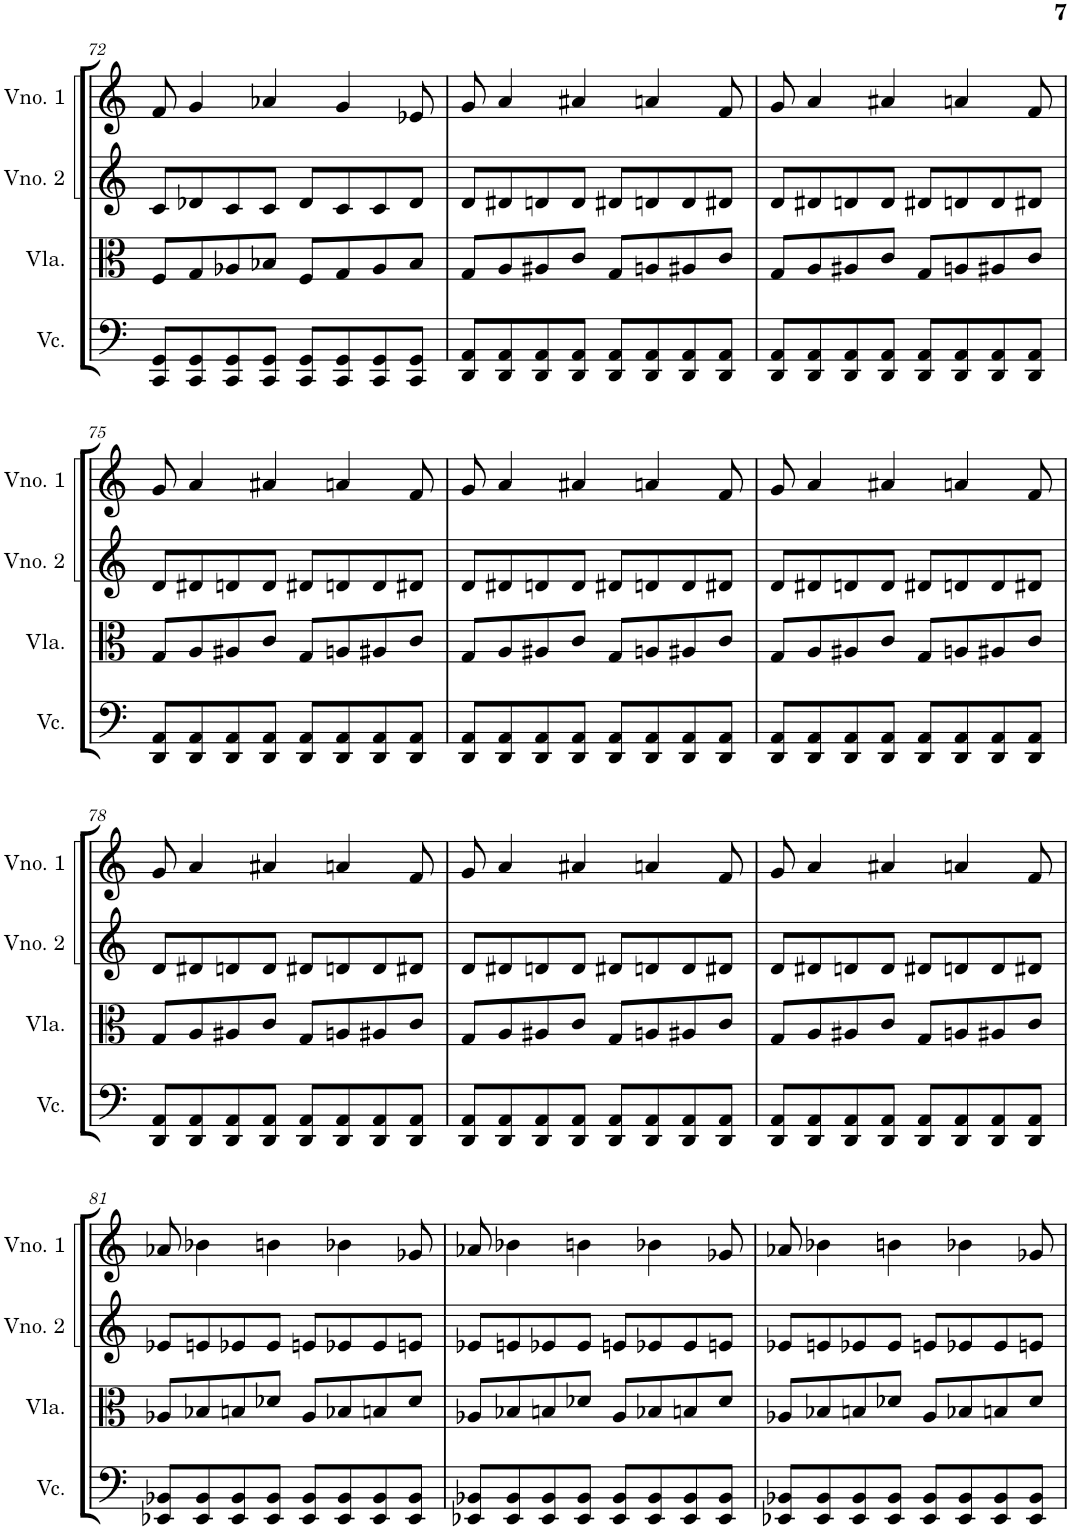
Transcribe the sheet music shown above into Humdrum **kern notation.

**kern	**kern	**kern	**kern
*part4	*part3	*part2	*part1
*staff4	*staff3	*staff2	*staff1
*I"Violoncelo	*I"Viola	*I"Violino 2	*I"Violino 1
*I'Vc.	*I'Vla.	*I'Vno. 2	*I'Vno. 1
!!LO:PB:g=z
*clefF4	*clefC3	*clefG2	*clefG2
*k[]	*k[]	*k[]	*k[]
*M4/4	*M4/4	*M4/4	*M4/4
=72	=72	=72	=72
8CC/ 8GG/L	8F/L	8c/L	8f/
8CC/ 8GG/	8G/	8d-X/	4g/
8CC/ 8GG/	8A-X/	8c/	.
8CC/ 8GG/J	8B-X/J	8c/J	4a-X/
8CC/ 8GG/L	8F/L	8d-/L	.
8CC/ 8GG/	8G/	8c/	4g/
8CC/ 8GG/	8A-/	8c/	.
8CC/ 8GG/J	8B-/J	8d-/J	8e-X/
=73	=73	=73	=73
8DD/ 8AA/L	8G/L	8d/L	8g/
8DD/ 8AA/	8A/	8d#X/	4a/
8DD/ 8AA/	8A#X/	8dn/	.
8DD/ 8AA/J	8c/J	8d/J	4a#X/
8DD/ 8AA/L	8G/L	8d#X/L	.
8DD/ 8AA/	8An/	8dn/	4an/
8DD/ 8AA/	8A#X/	8d/	.
8DD/ 8AA/J	8c/J	8d#X/J	8f/
=74	=74	=74	=74
8DD/ 8AA/L	8G/L	8d/L	8g/
8DD/ 8AA/	8A/	8d#X/	4a/
8DD/ 8AA/	8A#X/	8dn/	.
8DD/ 8AA/J	8c/J	8d/J	4a#X/
8DD/ 8AA/L	8G/L	8d#X/L	.
8DD/ 8AA/	8An/	8dn/	4an/
8DD/ 8AA/	8A#X/	8d/	.
8DD/ 8AA/J	8c/J	8d#X/J	8f/
!!LO:LB:g=z
=75	=75	=75	=75
8DD/ 8AA/L	8G/L	8d/L	8g/
8DD/ 8AA/	8A/	8d#X/	4a/
8DD/ 8AA/	8A#X/	8dn/	.
8DD/ 8AA/J	8c/J	8d/J	4a#X/
8DD/ 8AA/L	8G/L	8d#X/L	.
8DD/ 8AA/	8An/	8dn/	4an/
8DD/ 8AA/	8A#X/	8d/	.
8DD/ 8AA/J	8c/J	8d#X/J	8f/
=76	=76	=76	=76
8DD/ 8AA/L	8G/L	8d/L	8g/
8DD/ 8AA/	8A/	8d#X/	4a/
8DD/ 8AA/	8A#X/	8dn/	.
8DD/ 8AA/J	8c/J	8d/J	4a#X/
8DD/ 8AA/L	8G/L	8d#X/L	.
8DD/ 8AA/	8An/	8dn/	4an/
8DD/ 8AA/	8A#X/	8d/	.
8DD/ 8AA/J	8c/J	8d#X/J	8f/
=77	=77	=77	=77
8DD/ 8AA/L	8G/L	8d/L	8g/
8DD/ 8AA/	8A/	8d#X/	4a/
8DD/ 8AA/	8A#X/	8dn/	.
8DD/ 8AA/J	8c/J	8d/J	4a#X/
8DD/ 8AA/L	8G/L	8d#X/L	.
8DD/ 8AA/	8An/	8dn/	4an/
8DD/ 8AA/	8A#X/	8d/	.
8DD/ 8AA/J	8c/J	8d#X/J	8f/
!!LO:LB:g=z
=78	=78	=78	=78
8DD/ 8AA/L	8G/L	8d/L	8g/
8DD/ 8AA/	8A/	8d#X/	4a/
8DD/ 8AA/	8A#X/	8dn/	.
8DD/ 8AA/J	8c/J	8d/J	4a#X/
8DD/ 8AA/L	8G/L	8d#X/L	.
8DD/ 8AA/	8An/	8dn/	4an/
8DD/ 8AA/	8A#X/	8d/	.
8DD/ 8AA/J	8c/J	8d#X/J	8f/
=79	=79	=79	=79
8DD/ 8AA/L	8G/L	8d/L	8g/
8DD/ 8AA/	8A/	8d#X/	4a/
8DD/ 8AA/	8A#X/	8dn/	.
8DD/ 8AA/J	8c/J	8d/J	4a#X/
8DD/ 8AA/L	8G/L	8d#X/L	.
8DD/ 8AA/	8An/	8dn/	4an/
8DD/ 8AA/	8A#X/	8d/	.
8DD/ 8AA/J	8c/J	8d#X/J	8f/
=80	=80	=80	=80
8DD/ 8AA/L	8G/L	8d/L	8g/
8DD/ 8AA/	8A/	8d#X/	4a/
8DD/ 8AA/	8A#X/	8dn/	.
8DD/ 8AA/J	8c/J	8d/J	4a#X/
8DD/ 8AA/L	8G/L	8d#X/L	.
8DD/ 8AA/	8An/	8dn/	4an/
8DD/ 8AA/	8A#X/	8d/	.
8DD/ 8AA/J	8c/J	8d#X/J	8f/
!!LO:LB:g=z
=81	=81	=81	=81
8EE-X/ 8BB-X/L	8A-X/L	8e-X/L	8a-X/
8EE-/ 8BB-/	8B-X/	8en/	4b-X\
8EE-/ 8BB-/	8Bn/	8e-X/	.
8EE-/ 8BB-/J	8d-X/J	8e-/J	4bn\
8EE-/ 8BB-/L	8A-/L	8en/L	.
8EE-/ 8BB-/	8B-X/	8e-X/	4b-X\
8EE-/ 8BB-/	8Bn/	8e-/	.
8EE-/ 8BB-/J	8d-/J	8en/J	8g-X/
=82	=82	=82	=82
8EE-X/ 8BB-X/L	8A-X/L	8e-X/L	8a-X/
8EE-/ 8BB-/	8B-X/	8en/	4b-X\
8EE-/ 8BB-/	8Bn/	8e-X/	.
8EE-/ 8BB-/J	8d-X/J	8e-/J	4bn\
8EE-/ 8BB-/L	8A-/L	8en/L	.
8EE-/ 8BB-/	8B-X/	8e-X/	4b-X\
8EE-/ 8BB-/	8Bn/	8e-/	.
8EE-/ 8BB-/J	8d-/J	8en/J	8g-X/
=83	=83	=83	=83
8EE-X/ 8BB-X/L	8A-X/L	8e-X/L	8a-X/
8EE-/ 8BB-/	8B-X/	8en/	4b-X\
8EE-/ 8BB-/	8Bn/	8e-X/	.
8EE-/ 8BB-/J	8d-X/J	8e-/J	4bn\
8EE-/ 8BB-/L	8A-/L	8en/L	.
8EE-/ 8BB-/	8B-X/	8e-X/	4b-X\
8EE-/ 8BB-/	8Bn/	8e-/	.
8EE-/ 8BB-/J	8d-/J	8en/J	8g-X/
=	=	=	=
*-	*-	*-	*-
